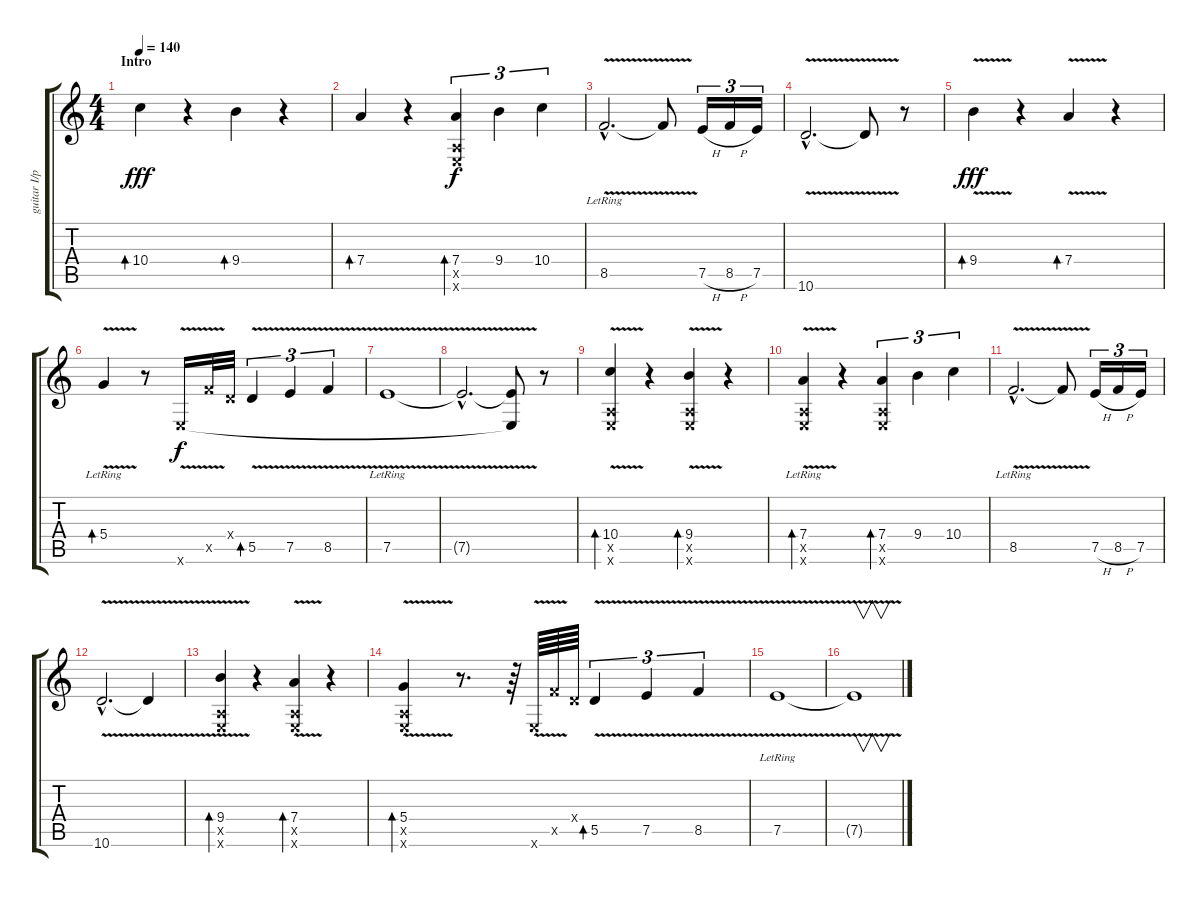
\track ("guitar I/piano" "guitar I/p") {instrument distortionguitar}
\staff {score tabs}
\tuning (E4 B3 G3 D3 A2 E2) {hide}
\ts (4 4)
\section ("" "Intro")
\tempo 140
\clef g2
\ks c
10.4.4{bd 480 dy fff instrument distortionguitar} r.4 9.4.4{bd 480} r.4 |
7.4.4{bd 120} r.4 (7.4 0.5{x} 0.6{x}).4{tu (3 2) bd 120 dy f} 9.4.4{tu (3 2)} 10.4.4{tu (3 2)} |
8.5{v hac lr}.2{d} 8.5{t}.8 7.5{h}.16{tu (3 2)} 8.5{h}.16{tu (3 2)} 7.5.16{tu (3 2)} |
10.6{v hac}.2{d} 10.6{t}.8 r.8 |
9.4{v}.4{bd 120 dy fff} r.4 7.4{v}.4{bd 120} r.4 |
5.4{v lr}.4{bd 120} r.8 0.6{v x}.16{dy f} 8.5{v x}.32 0.4{x}.32 5.5{v}.4{tu (3 2) bd 480} 7.5{v}.4{tu (3 2)} 8.5{v}.4{tu (3 2)} |
7.5{v lr}.1 |
7.5{v hac t}.2{d} (7.5{t} 0.6{t}).8 r.8 |
(10.4{v} 0.5{v x} 0.6{v x}).4{bd 120} r.4 (9.4{v} 0.5{v x} 0.6{v x}).4{bd 120} r.4 |
(7.4{v lr} 0.5{v x} 0.6{v x}).4{bd 120} r.4 (7.4 0.5{x} 0.6{x}).4{tu (3 2) bd 120} 9.4.4{tu (3 2)} 10.4.4{tu (3 2)} |
8.5{v hac lr}.2{d} 8.5{t}.8 7.5{h}.16{tu (3 2)} 8.5{h}.16{tu (3 2)} 7.5.16{tu (3 2)} |
10.6{v hac}.2{d} 10.6{t}.4 |
(9.4{v} 0.5{v x} 0.6{v x}).4{bd 120} r.4 (7.4{v} 0.5{v x} 0.6{v x}).4{bd 120} r.4 |
(5.4{v} 0.5{v x} 0.6{v x}).4{bd 120} r.8{d} r.64 0.6{v x}.64 8.5{v x}.64 0.4{x}.64 5.5{v}.4{tu (3 2) bd 480} 7.5{v}.4{tu (3 2)} 8.5{v}.4{tu (3 2)} |
7.5{v lr}.1 |
7.5{t}.1{v}
